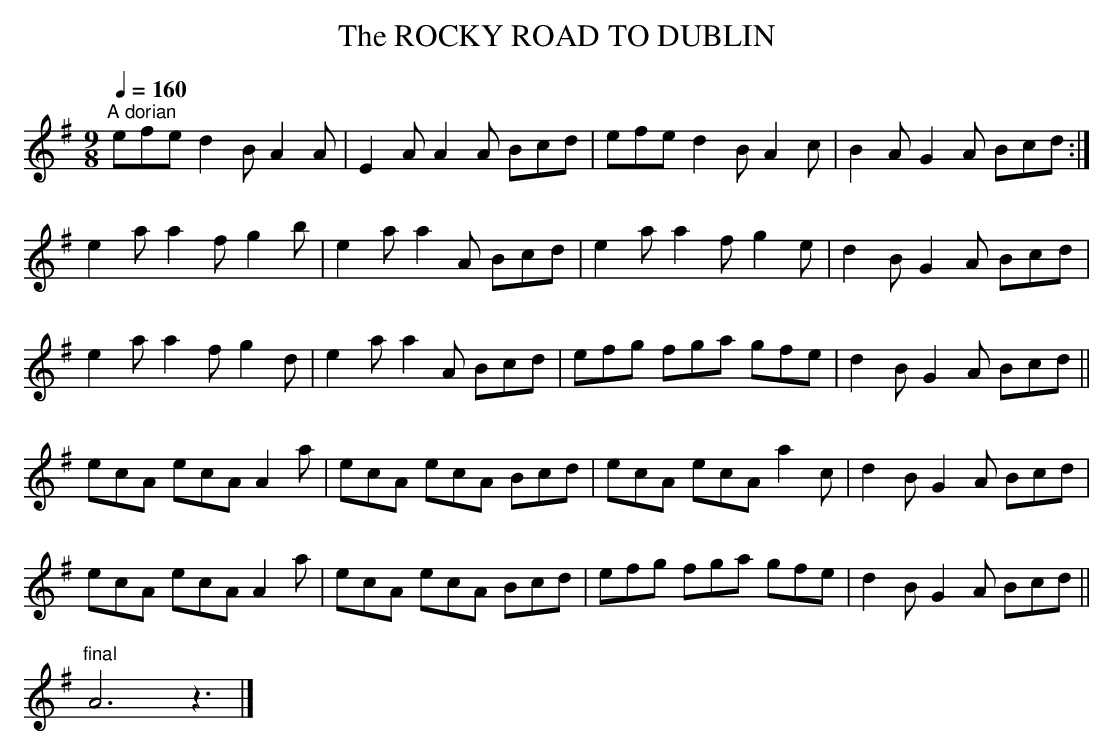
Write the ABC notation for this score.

X:1
T:ROCKY ROAD TO DUBLIN, The
Q:1/4=160
M:9/8
L:1/8
K:G
"^A dorian"
efe d2B A2A|E2A A2A Bcd|efe d2B A2c|B2A G2A Bcd:|
e2a a2f g2b|e2a a2A Bcd|e2a a2f g2e|d2B G2A Bcd|
e2a a2f g2d|e2a a2A Bcd|efg fga gfe|d2B G2A Bcd||
ecA ecA A2a|ecA ecA Bcd|ecA ecA a2c|d2B G2A Bcd|
ecA ecA A2a|ecA ecA Bcd|efg fga gfe|d2B G2A Bcd||
"final"A6z3|]
